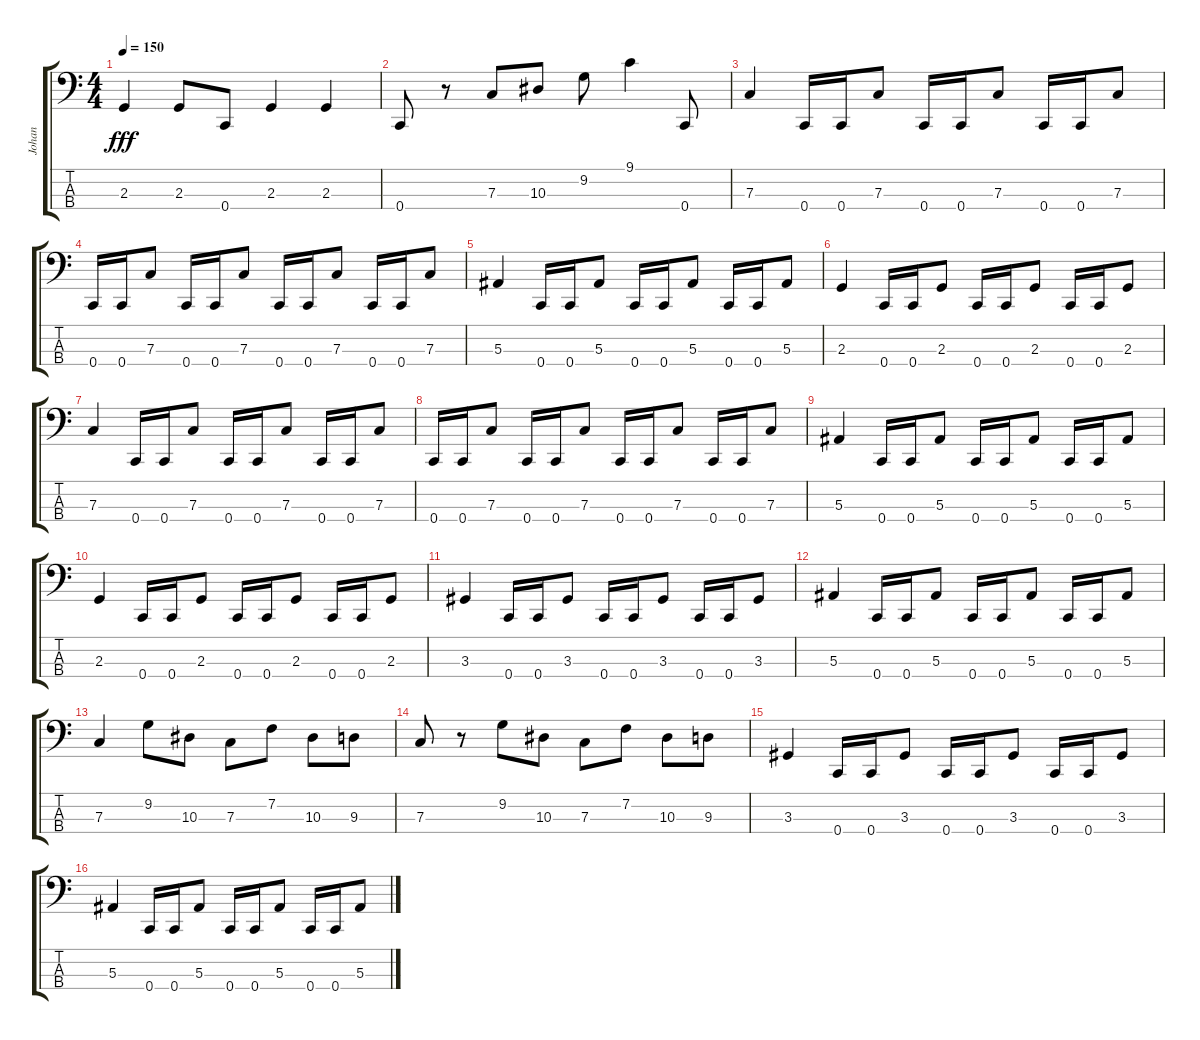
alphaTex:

\track ("Johan" "Johan") {instrument electricbasspick}
\staff {score tabs}
\tuning (Eb2 Bb1 F1 C1) {hide}
\ts (4 4)
\tempo 150
\clef f4
\ks c
2.3.4{dy fff} 2.3.8 0.4.8 2.3.4 2.3.4 |
0.4.8 r.8 7.3.8 10.3.8 9.2.8 9.1.4 0.4.8 |
7.3.4 0.4.16 0.4.16 7.3.8 0.4.16 0.4.16 7.3.8 0.4.16 0.4.16 7.3.8 |
0.4.16 0.4.16 7.3.8 0.4.16 0.4.16 7.3.8 0.4.16 0.4.16 7.3.8 0.4.16 0.4.16 7.3.8 |
5.3.4 0.4.16 0.4.16 5.3.8 0.4.16 0.4.16 5.3.8 0.4.16 0.4.16 5.3.8 |
2.3.4 0.4.16 0.4.16 2.3.8 0.4.16 0.4.16 2.3.8 0.4.16 0.4.16 2.3.8 |
7.3.4 0.4.16 0.4.16 7.3.8 0.4.16 0.4.16 7.3.8 0.4.16 0.4.16 7.3.8 |
0.4.16 0.4.16 7.3.8 0.4.16 0.4.16 7.3.8 0.4.16 0.4.16 7.3.8 0.4.16 0.4.16 7.3.8 |
5.3.4 0.4.16 0.4.16 5.3.8 0.4.16 0.4.16 5.3.8 0.4.16 0.4.16 5.3.8 |
2.3.4 0.4.16 0.4.16 2.3.8 0.4.16 0.4.16 2.3.8 0.4.16 0.4.16 2.3.8 |
3.3.4 0.4.16 0.4.16 3.3.8 0.4.16 0.4.16 3.3.8 0.4.16 0.4.16 3.3.8 |
5.3.4 0.4.16 0.4.16 5.3.8 0.4.16 0.4.16 5.3.8 0.4.16 0.4.16 5.3.8 |
7.3.4 9.2.8 10.3.8 7.3.8 7.2.8 10.3.8 9.3.8 |
7.3.8 r.8 9.2.8 10.3.8 7.3.8 7.2.8 10.3.8 9.3.8 |
3.3.4 0.4.16 0.4.16 3.3.8 0.4.16 0.4.16 3.3.8 0.4.16 0.4.16 3.3.8 |
5.3.4 0.4.16 0.4.16 5.3.8 0.4.16 0.4.16 5.3.8 0.4.16 0.4.16 5.3.8
